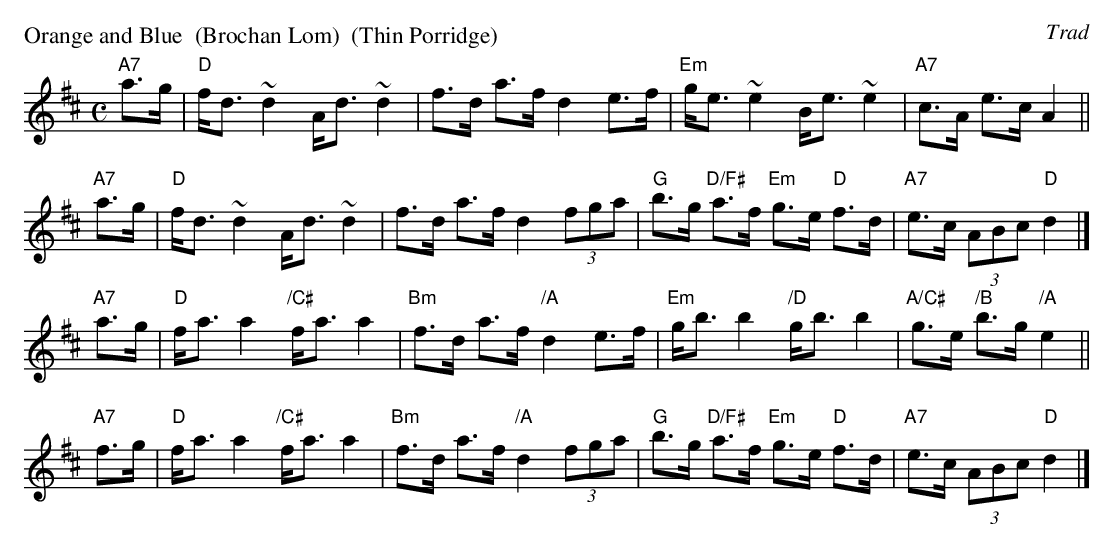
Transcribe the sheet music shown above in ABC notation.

X:1
P: Orange and Blue  (Brochan Lom)  (Thin Porridge)
O: Trad
M: C
L: 1/8
K: D
  "A7"a>g \
|  "D"f<d ~d2 A<d ~d2 | f>d a>f d2 e>f \
| "Em"g<e ~e2 B<e ~e2 | "A7"c>A e>c A2 ||
  "A7"a>g \
|  "D"f<d ~d2 A<d ~d2 | f>d a>f d2 (3fga \
|  "G"b>g "D/F#"a>f "Em"g>e "D"f>d | "A7"e>c (3ABc "D"d2 |]
  "A7"a>g \
|  "D"f<a a2 "/C#"f<a a2 | "Bm"f>d a>f "/A"d2 e>f \
| "Em"g<b b2 "/D"g<b b2 | "A/C#"g>e "/B"b>g "/A"e2 ||
  "A7"f>g \
|  "D"f<a a2 "/C#"f<a a2 | "Bm"f>d a>f "/A"d2 (3fga \
|  "G"b>g "D/F#"a>f "Em"g>e "D"f>d | "A7"e>c (3ABc "D"d2 |]
